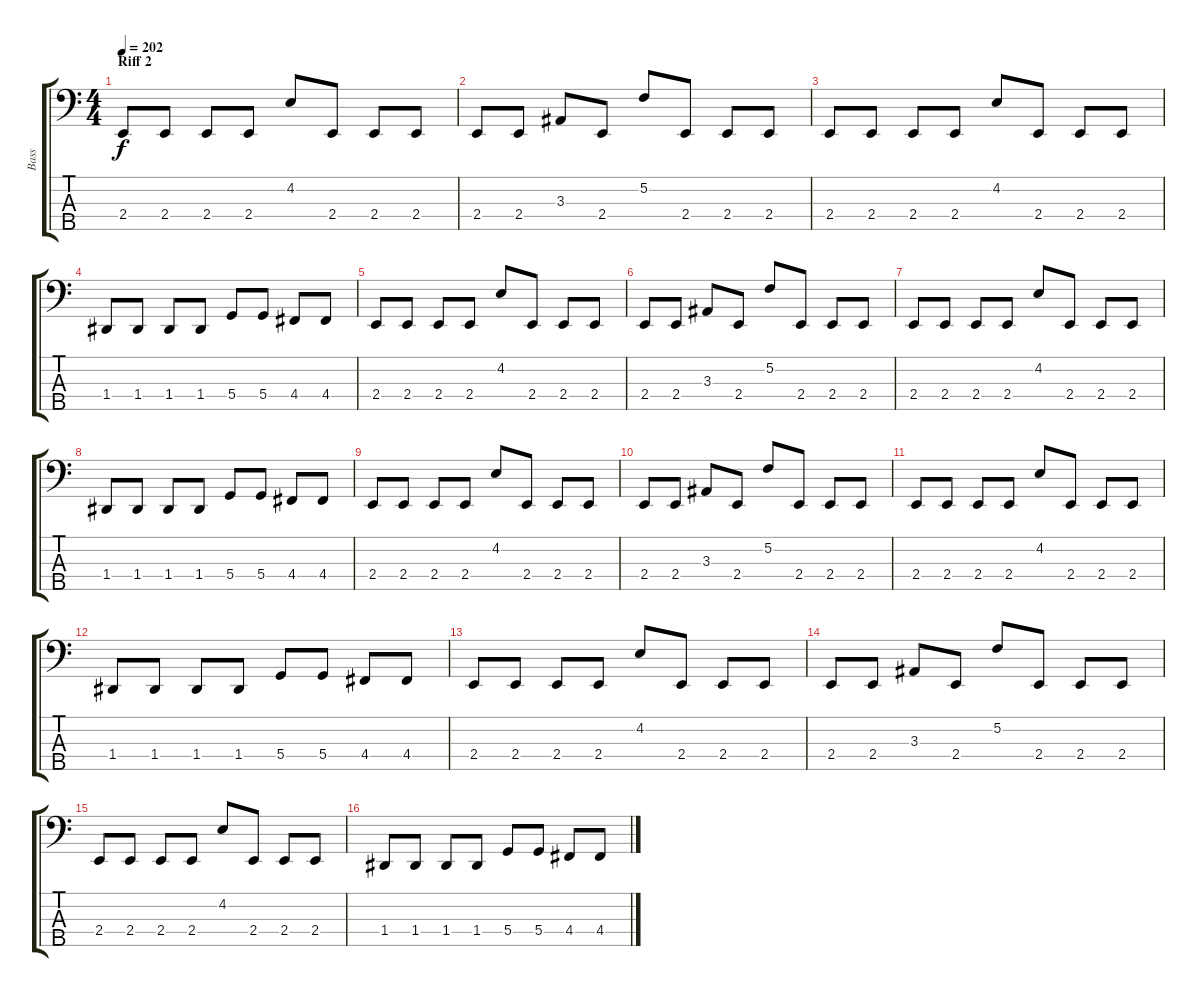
\track ("Bass" "Bass") {instrument electricbassfinger}
\staff {score tabs}
\tuning (F2 C2 G1 D1 A0) {hide}
\ts (4 4)
\section ("" "Riff 2")
\tempo 202
\clef f4
\ks c
2.4.8{dy f} 2.4.8 2.4.8 2.4.8 4.2.8 2.4.8 2.4.8 2.4.8 |
2.4.8 2.4.8 3.3.8 2.4.8 5.2.8 2.4.8 2.4.8 2.4.8 |
2.4.8 2.4.8 2.4.8 2.4.8 4.2.8 2.4.8 2.4.8 2.4.8 |
1.4.8 1.4.8 1.4.8 1.4.8 5.4.8 5.4.8 4.4.8 4.4.8 |
2.4.8 2.4.8 2.4.8 2.4.8 4.2.8 2.4.8 2.4.8 2.4.8 |
2.4.8 2.4.8 3.3.8 2.4.8 5.2.8 2.4.8 2.4.8 2.4.8 |
2.4.8 2.4.8 2.4.8 2.4.8 4.2.8 2.4.8 2.4.8 2.4.8 |
1.4.8 1.4.8 1.4.8 1.4.8 5.4.8 5.4.8 4.4.8 4.4.8 |
2.4.8 2.4.8 2.4.8 2.4.8 4.2.8 2.4.8 2.4.8 2.4.8 |
2.4.8 2.4.8 3.3.8 2.4.8 5.2.8 2.4.8 2.4.8 2.4.8 |
2.4.8 2.4.8 2.4.8 2.4.8 4.2.8 2.4.8 2.4.8 2.4.8 |
1.4.8 1.4.8 1.4.8 1.4.8 5.4.8 5.4.8 4.4.8 4.4.8 |
2.4.8 2.4.8 2.4.8 2.4.8 4.2.8 2.4.8 2.4.8 2.4.8 |
2.4.8 2.4.8 3.3.8 2.4.8 5.2.8 2.4.8 2.4.8 2.4.8 |
2.4.8 2.4.8 2.4.8 2.4.8 4.2.8 2.4.8 2.4.8 2.4.8 |
1.4.8 1.4.8 1.4.8 1.4.8 5.4.8 5.4.8 4.4.8 4.4.8
